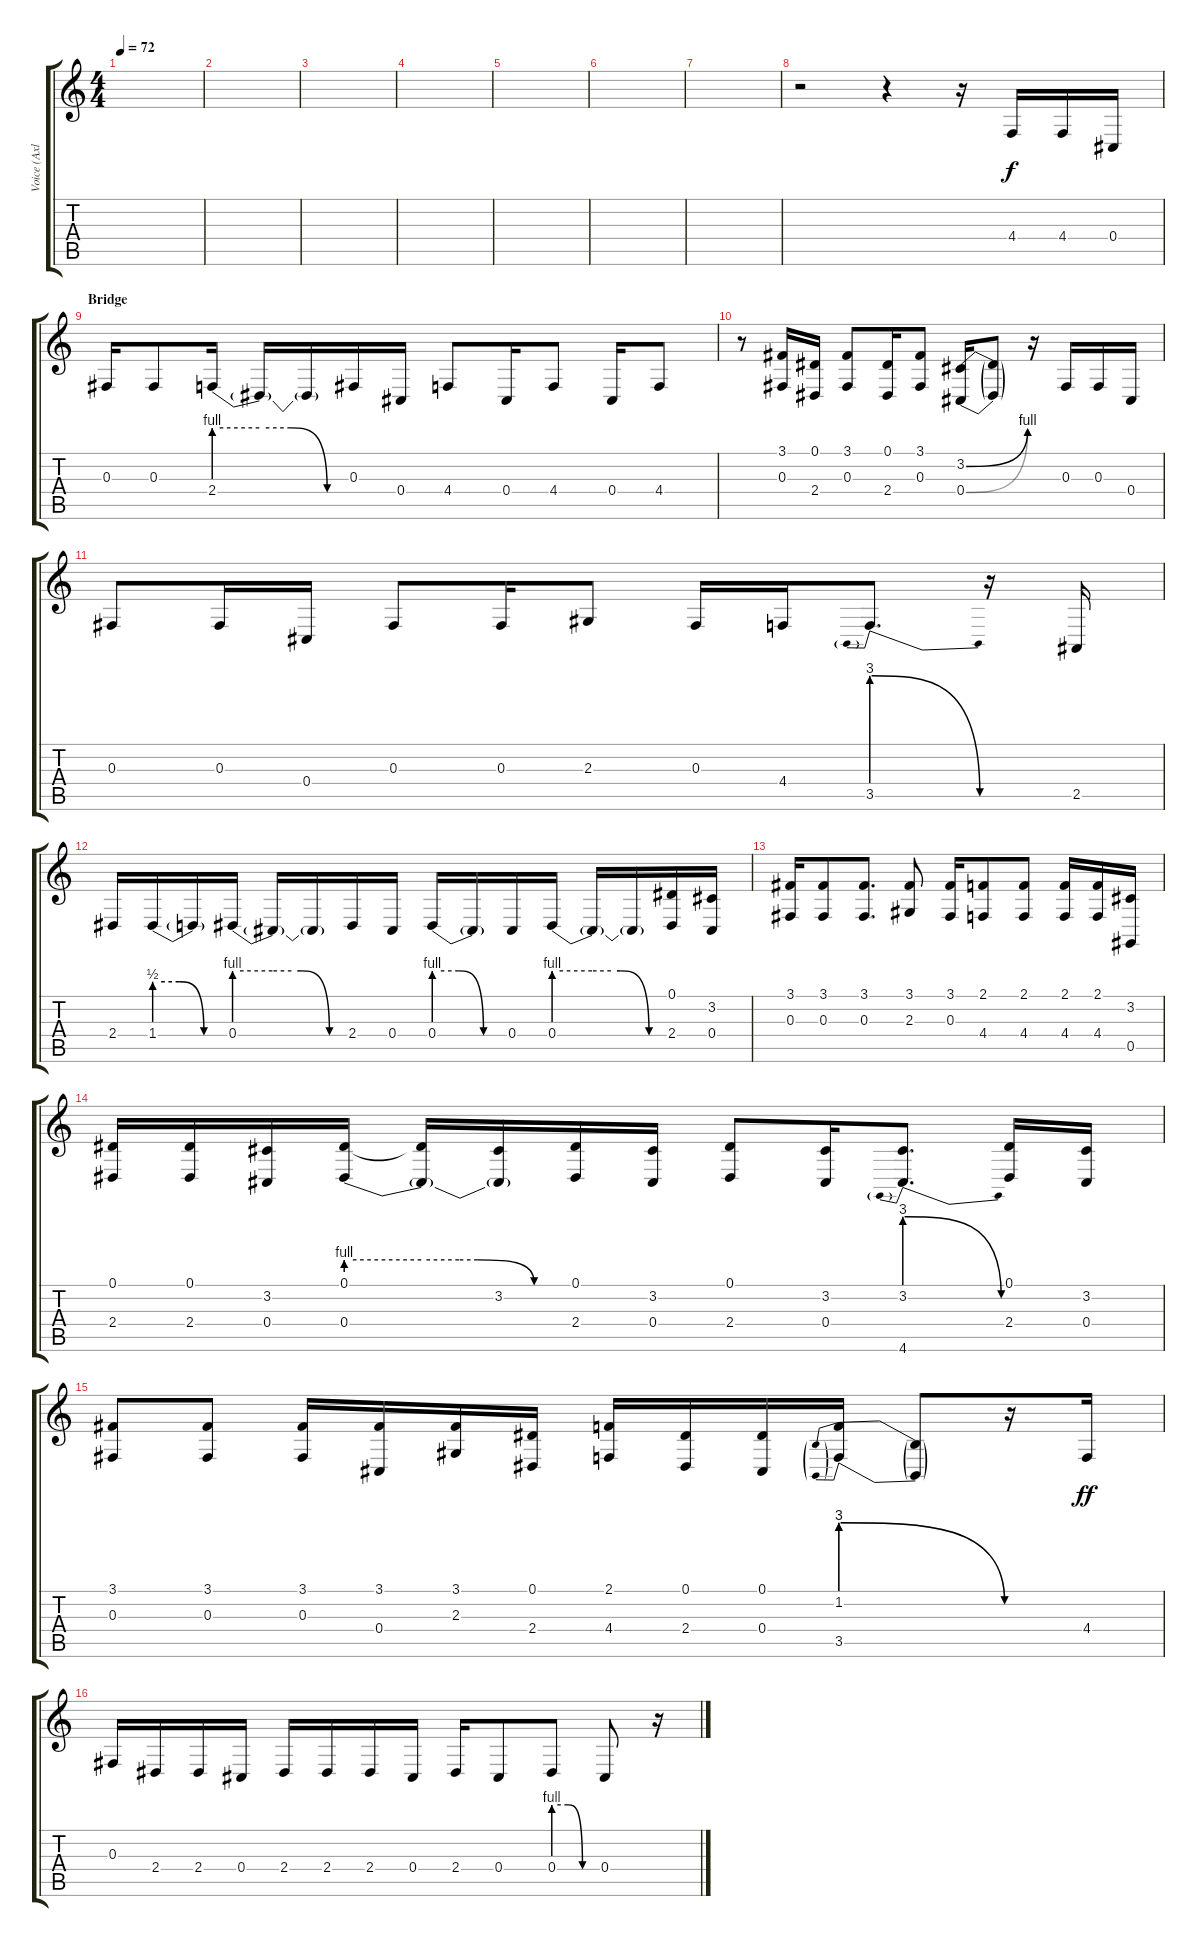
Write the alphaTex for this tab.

\track ("Voice (Axl)" "Voice (Axl") {instrument lead2sawtooth}
\staff {score tabs}
\tuning (Eb4 Bb3 Gb3 Db3 Ab2 Eb2) {hide}
\ts (4 4)
\tempo 72
\clef g2
\ks c
|
|
|
|
|
|
|
r.2 r.4 r.16 4.4.16 4.4.16 0.4.16 |
\section ("" "Bridge")
0.3.16 0.3.8 2.4{be (custom 0 4 20 4 34 4 50 0 60 0)}.16 2.4{t}.16 2.4{t}.16 0.3.16 0.4.16 4.4.8 0.4.16 4.4.8 0.4.16 4.4.8 |
r.8 (3.1 0.3).16 (0.1 2.4).16 (3.1 0.3).8 (0.1 2.4).16 (3.1 0.3).8 (3.2{be (bend 0 0 60 4)} 0.4{be (bend 0 0 60 4)}).16 (3.2{t} 0.4{t}).8 r.16 0.3.16 0.3.16 0.4.16 |
0.3.8 0.3.16 0.4.16 0.3.8 0.3.16 2.3.8 0.3.16 4.4.16 3.5{be (prebendrelease 0 12 60 0)}.8{d} r.16 2.5.16 |
2.4.16 1.4{be (custom 0 2 20 2 40 0 60 0)}.16 1.4{t}.16 0.4{be (custom 0 4 20 4 30 4 35 4 50 0 60 0)}.16 0.4{t}.16 0.4{t}.16 2.4.16 0.4.16 0.4{be (custom 0 4 20 4 40 0 60 0)}.16 0.4{t}.16 0.4.16 0.4{be (custom 0 4 20 4 30 4 35 4 50 0 60 0)}.16 0.4{t}.16 0.4{t}.16 (0.1 2.4).16 (3.2 0.4).16 |
(3.1 0.3).16 (3.1 0.3).8 (3.1 0.3).8{d} (3.1 2.3).8 (3.1 0.3).16 (2.1 4.4).8 (2.1 4.4).8 (2.1 4.4).16 (2.1 4.4).16 (3.2 0.5).16 |
(0.1 2.4).16 (0.1 2.4).16 (3.2 0.4).16 (0.1 0.4{be (custom 0 4 20 4 30 4 35 4 50 0 60 0)}).16 (0.1{t} 0.4{t}).16 (3.2 0.4{t}).16 (0.1 2.4).16 (3.2 0.4).16 (0.1 2.4).8 (3.2 0.4).16 (3.2 4.6{be (prebendrelease 0 12 60 0)}).8{d} (0.1 2.4).16 (3.2 0.4).16 |
(3.1 0.3).8 (3.1 0.3).8 (3.1 0.3).16 (3.1 0.4).16 (3.1 2.3).16 (0.1 2.4).16 (2.1 4.4).16 (0.1 2.4).16 (0.1 0.4).16 (1.2{be (prebendrelease 0 12 60 0)} 3.5{be (prebendrelease 0 12 60 0)}).16 (1.2{t} 3.5{t}).8 r.16 4.4.16{dy ff} |
0.3.16 2.4.16 2.4.16 0.4.16 2.4.16 2.4.16 2.4.16 0.4.16 2.4.16 0.4.8 0.4{be (custom 0 4 20 4 40 0 60 0)}.8 0.4.8 r.16
